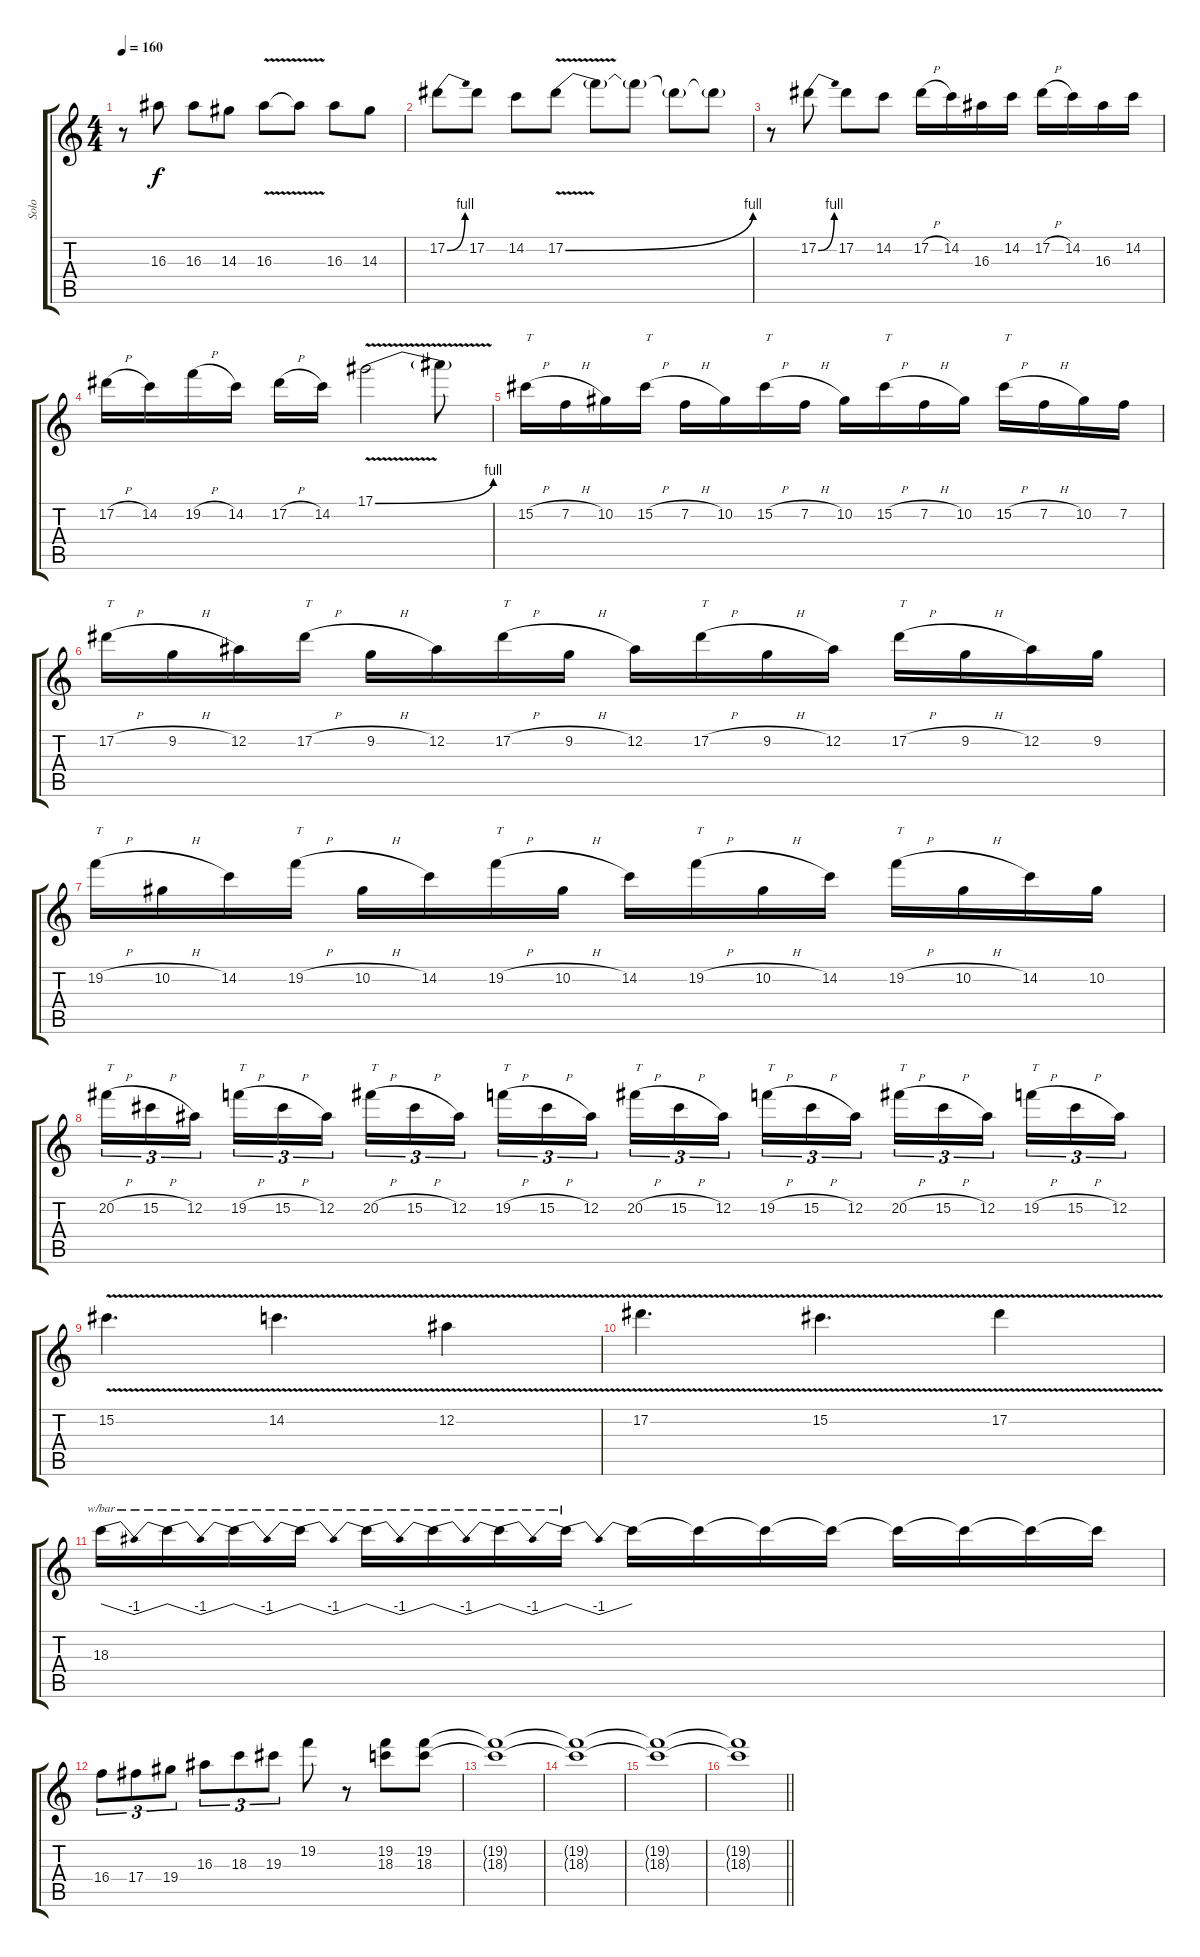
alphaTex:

\track ("Solo" "Solo") {instrument distortionguitar}
\staff {score tabs}
\tuning (Eb4 Bb3 Gb3 Db3 Ab2 Eb2) {hide}
\ts (4 4)
\tempo 160
\clef g2
\ks c
r.8{dy f} 16.3.8 16.3.8 14.3.8 16.3{v}.8 16.3{t}.8 16.3.8 14.3.8 |
17.2{be (bend 0 0 60 4)}.8 17.2.8 14.2.8 17.2{be (bend 0 0 60 4) v}.8 17.2{t}.8 17.2{t}.8 17.2{t}.8 17.2{t}.8 |
r.8 17.2{be (bend 0 0 60 4)}.8 17.2.8 14.2.8 17.2{h}.16 14.2.16 16.3.16 14.2.16 17.2{h}.16 14.2.16 16.3.16 14.2.16 |
17.2{h}.16 14.2.16 19.2{h}.16 14.2.16 17.2{h}.16 14.2.16 17.1{be (bend 0 0 60 4) v}.2 17.1{t}.8 |
15.2{h}.16{txt "T"} 7.2{h}.16 10.2.16 15.2{h}.16{txt "T"} 7.2{h}.16 10.2.16 15.2{h}.16{txt "T"} 7.2{h}.16 10.2.16 15.2{h}.16{txt "T"} 7.2{h}.16 10.2.16 15.2{h}.16{txt "T"} 7.2{h}.16 10.2.16 7.2.16 |
17.2{h}.16{txt "T"} 9.2{h}.16 12.2.16 17.2{h}.16{txt "T"} 9.2{h}.16 12.2.16 17.2{h}.16{txt "T"} 9.2{h}.16 12.2.16 17.2{h}.16{txt "T"} 9.2{h}.16 12.2.16 17.2{h}.16{txt "T"} 9.2{h}.16 12.2.16 9.2.16 |
19.2{h}.16{txt "T"} 10.2{h}.16 14.2.16 19.2{h}.16{txt "T"} 10.2{h}.16 14.2.16 19.2{h}.16{txt "T"} 10.2{h}.16 14.2.16 19.2{h}.16{txt "T"} 10.2{h}.16 14.2.16 19.2{h}.16{txt "T"} 10.2{h}.16 14.2.16 10.2.16 |
20.2{h}.16{tu (3 2) txt "T"} 15.2{h}.16{tu (3 2)} 12.2.16{tu (3 2) beam splitsecondary} 19.2{h}.16{tu (3 2) txt "T"} 15.2{h}.16{tu (3 2)} 12.2.16{tu (3 2)} 20.2{h}.16{tu (3 2) txt "T"} 15.2{h}.16{tu (3 2)} 12.2.16{tu (3 2) beam splitsecondary} 19.2{h}.16{tu (3 2) txt "T"} 15.2{h}.16{tu (3 2)} 12.2.16{tu (3 2)} 20.2{h}.16{tu (3 2) txt "T"} 15.2{h}.16{tu (3 2)} 12.2.16{tu (3 2) beam splitsecondary} 19.2{h}.16{tu (3 2) txt "T"} 15.2{h}.16{tu (3 2)} 12.2.16{tu (3 2)} 20.2{h}.16{tu (3 2) txt "T"} 15.2{h}.16{tu (3 2)} 12.2.16{tu (3 2) beam splitsecondary} 19.2{h}.16{tu (3 2) txt "T"} 15.2{h}.16{tu (3 2)} 12.2.16{tu (3 2)} |
15.2{v}.4{d} 14.2{v}.4{d} 12.2{v}.4 |
17.2{v}.4{d} 15.2{v}.4{d} 17.2{v}.4 |
18.3.16{tbe (dip default 0 0 30 -4 60 0)} 18.3{t}.16{tbe (dip default 0 0 30 -4 60 0)} 18.3{t}.16{tbe (dip default 0 0 30 -4 60 0)} 18.3{t}.16{tbe (dip default 0 0 30 -4 60 0)} 18.3{t}.16{tbe (dip default 0 0 30 -4 60 0)} 18.3{t}.16{tbe (dip default 0 0 30 -4 60 0)} 18.3{t}.16{tbe (dip default 0 0 30 -4 60 0)} 18.3{t}.16{tbe (dip default 0 0 30 -4 60 0)} 18.3{t}.16 18.3{t}.16 18.3{t}.16 18.3{t}.16 18.3{t}.16 18.3{t}.16 18.3{t}.16 18.3{t}.16 |
16.4.8{tu (3 2)} 17.4.8{tu (3 2)} 19.4.8{tu (3 2)} 16.3.8{tu (3 2)} 18.3.8{tu (3 2)} 19.3.8{tu (3 2)} 19.2.8 r.8 (19.2 18.3).8 (19.2 18.3).8 |
(19.2{t} 18.3{t}).1 |
(19.2{t} 18.3{t}).1 |
(19.2{t} 18.3{t}).1 |
\barLineRight lightlight
(19.2{t} 18.3{t}).1
